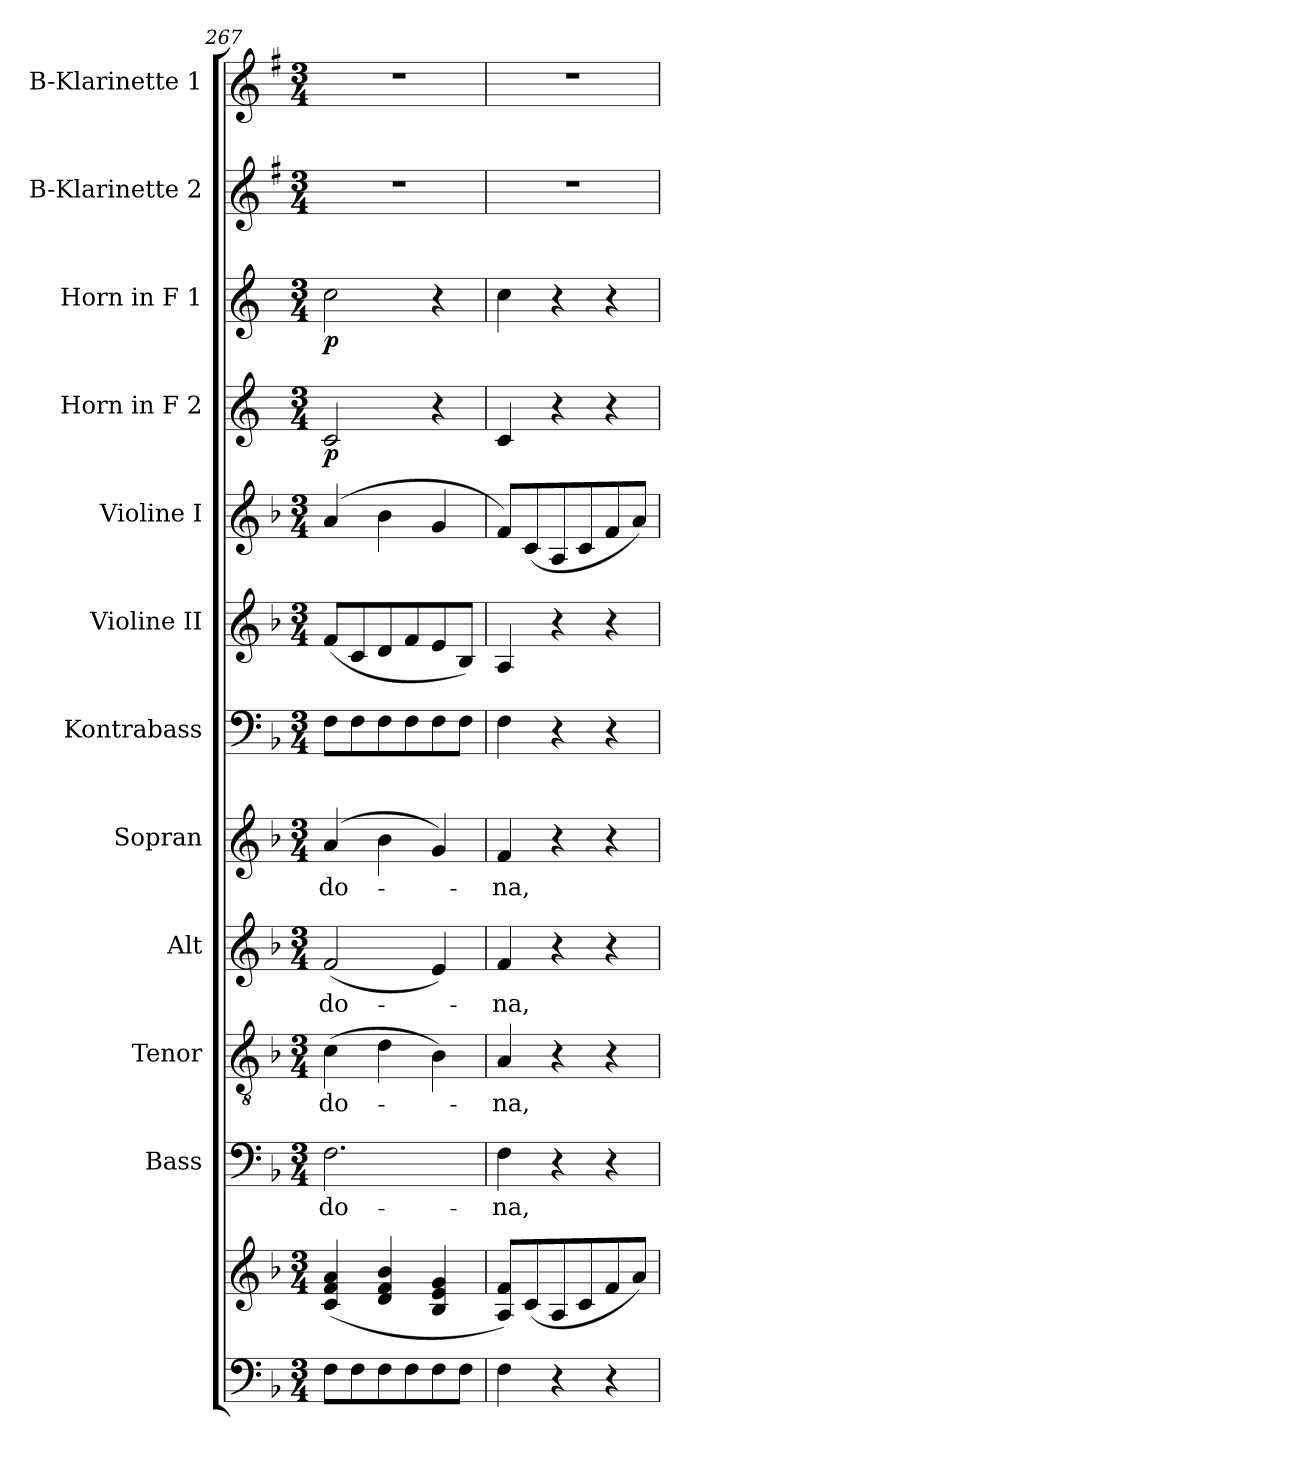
**kern	**kern	**kern	**text	**kern	**text	**kern	**text	**kern	**text	**kern	**kern	**kern	**kern	**dynam	**kern	**dynam	**kern	**kern
*part12	*part12	*part11	*part11	*part10	*part10	*part9	*part9	*part8	*part8	*part7	*part6	*part5	*part4	*part4	*part3	*part3	*part2	*part1
*staff13	*staff12	*staff11	*staff11	*staff10	*staff10	*staff9	*staff9	*staff8	*staff8	*staff7	*staff6	*staff5	*staff4	*staff4	*staff3	*staff3	*staff2	*staff1
*	*	*I"Bass	*	*I"Tenor	*	*I"Alt	*	*I"Sopran	*	*I"Kontrabass	*I"Violine II	*I"Violine I	*I"Horn in F 2	*	*I"Horn in F 1	*	*I"B-Klarinette 2	*I"B-Klarinette 1
*	*	*I'B.	*	*I'T.	*	*I'A.	*	*I'S.	*	*I'Kb.	*I'Vl. II	*I'Vl. I	*	*	*	*	*I'B Kl. 2	*I'B Kl. 1
*clefF4	*clefG2	*clefF4	*	*clefGv2	*	*clefG2	*	*clefG2	*	*clefF4	*clefG2	*clefG2	*clefG2	*	*clefG2	*	*clefG2	*clefG2
*	*	*	*	*	*	*	*	*	*	*ITrd7c12	*	*	*ITrd4c7	*	*ITrd4c7	*	*ITrd1c2	*ITrd1c2
*k[b-]	*k[b-]	*k[b-]	*	*k[b-]	*	*k[b-]	*	*k[b-]	*	*k[b-]	*k[b-]	*k[b-]	*k[b-]	*	*k[b-]	*	*k[b-]	*k[b-]
*F:	*F:	*F:	*	*F:	*	*F:	*	*F:	*	*F:	*F:	*F:	*F:	*	*F:	*	*F:	*F:
*M3/4	*M3/4	*M3/4	*	*M3/4	*	*M3/4	*	*M3/4	*	*M3/4	*M3/4	*M3/4	*M3/4	*	*M3/4	*	*M3/4	*M3/4
=267	=267	=267	=267	=267	=267	=267	=267	=267	=267	=267	=267	=267	=267	=267	=267	=267	=267	=267
!	!	!	!LO:LY:b	!	!LO:LY:b	!	!LO:LY:b	!	!LO:LY:b	!	!	!	!	!LO:DY:b	!	!LO:DY:b	!	!
8F\L	(<4c/ 4f/ 4a/	2.F\	do-	(>4c\	do-	(<2f/	do-	(4a/	do-	8FF\L	(<8f/L	(4a/	2F/	p	2f\	p	2.r	2.r
8F\	.	.	.	.	.	.	.	.	.	8FF\	8c/	.	.	.	.	.	.	.
8F\	4d/ 4f/ 4b-/	.	.	4d\	.	.	.	4b-\	.	8FF\	8d/	4b-\	.	.	.	.	.	.
8F\	.	.	.	.	.	.	.	.	.	8FF\	8f/	.	.	.	.	.	.	.
8F\	4B-/ 4e/ 4g/	.	.	4B-\)	.	4e/)	.	4g/)	.	8FF\	8e/	4g/	4r	.	4r	.	.	.
8F\J	.	.	.	.	.	.	.	.	.	8FF\J	8B-/J)	.	.	.	.	.	.	.
=268	=268	=268	=268	=268	=268	=268	=268	=268	=268	=268	=268	=268	=268	=268	=268	=268	=268	=268
!	!	!	!LO:LY:b	!	!LO:LY:b	!	!LO:LY:b	!	!LO:LY:b	!	!	!	!	!	!	!	!	!
4F\	8A/ 8f/L)	4F\	-na,	4A/	-na,	4f/	-na,	4f/	-na,	4FF\	4A/	8f/L)	4F/	.	4f\	.	2.r	2.r
.	(<8c/	.	.	.	.	.	.	.	.	.	.	(<8c/	.	.	.	.	.	.
4r	8A/	4r	.	4r	.	4r	.	4r	.	4r	4r	8A/	4r	.	4r	.	.	.
.	8c/	.	.	.	.	.	.	.	.	.	.	8c/	.	.	.	.	.	.
4r	8f/	4r	.	4r	.	4r	.	4r	.	4r	4r	8f/	4r	.	4r	.	.	.
.	8a/J)	.	.	.	.	.	.	.	.	.	.	8a/J)	.	.	.	.	.	.
=	=	=	=	=	=	=	=	=	=	=	=	=	=	=	=	=	=	=
*-	*-	*-	*-	*-	*-	*-	*-	*-	*-	*-	*-	*-	*-	*-	*-	*-	*-	*-
